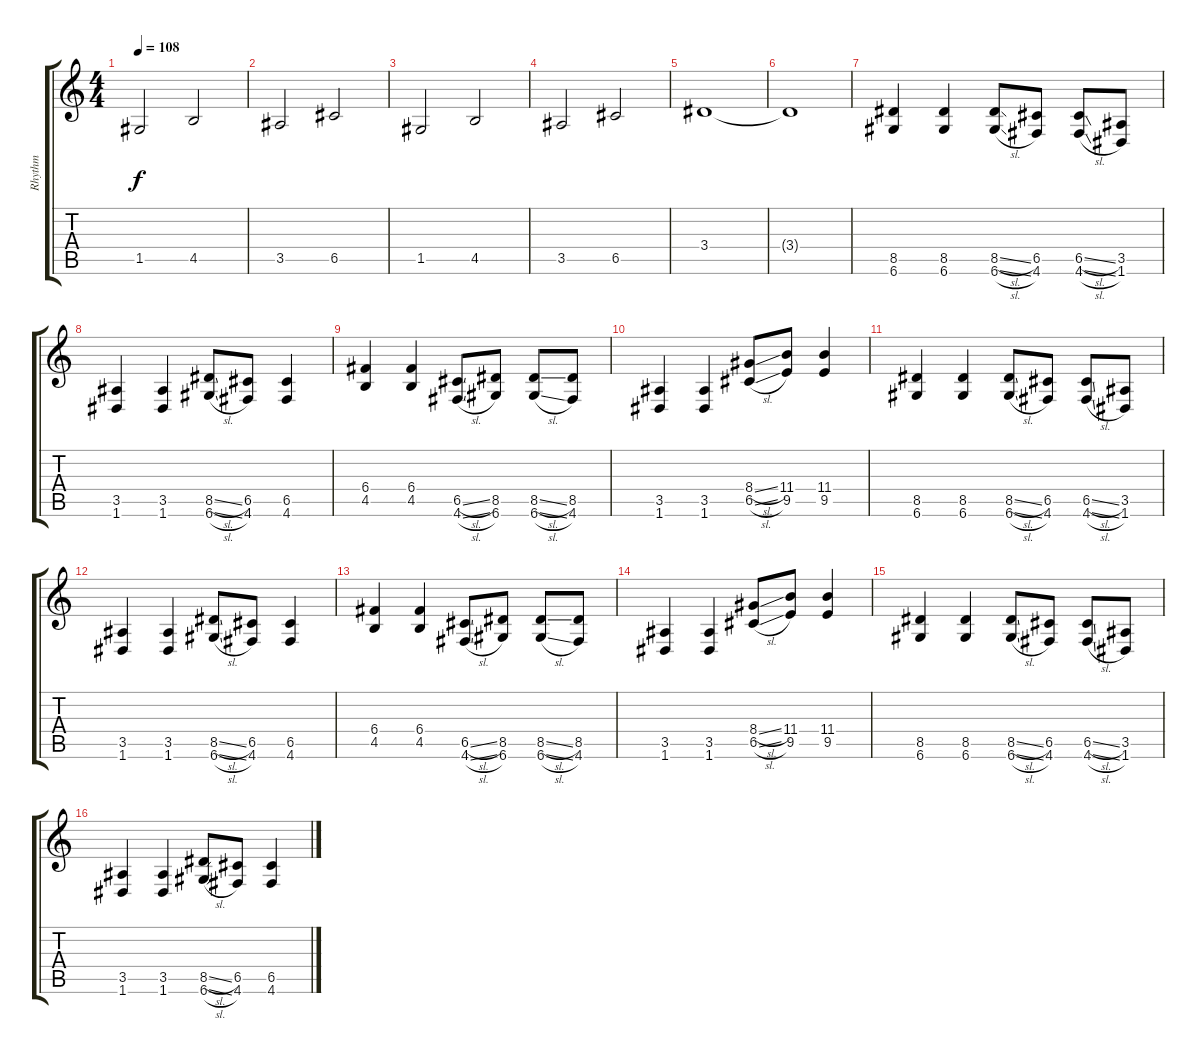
\track ("Rhythm" "Rhythm") {instrument distortionguitar}
\staff {score tabs}
\tuning (D4 A3 F3 C3 G2 D2) {hide}
\ts (4 4)
\tempo 108
\clef g2
\ks c
1.5.2{dy f} 4.5.2 |
3.5.2 6.5.2 |
1.5.2 4.5.2 |
3.5.2 6.5.2 |
3.4.1 |
3.4{t}.1 |
(8.5 6.6).4 (8.5 6.6).4 (8.5{sl} 6.6{sl}).8 (6.5 4.6).8 (6.5{sl} 4.6{sl}).8 (3.5 1.6).8 |
(3.5 1.6).4 (3.5 1.6).4 (8.5{sl} 6.6{sl}).8 (6.5 4.6).8 (6.5 4.6).4 |
(6.4 4.5).4 (6.4 4.5).4 (6.5{sl} 4.6{sl}).8 (8.5 6.6).8 (8.5{sl} 6.6{sl}).8 (8.5 4.6).8 |
(3.5 1.6).4 (3.5 1.6).4 (8.4{sl} 6.5{sl}).8 (11.4 9.5).8 (11.4 9.5).4 |
(8.5 6.6).4 (8.5 6.6).4 (8.5{sl} 6.6{sl}).8 (6.5 4.6).8 (6.5{sl} 4.6{sl}).8 (3.5 1.6).8 |
(3.5 1.6).4 (3.5 1.6).4 (8.5{sl} 6.6{sl}).8 (6.5 4.6).8 (6.5 4.6).4 |
(6.4 4.5).4 (6.4 4.5).4 (6.5{sl} 4.6{sl}).8 (8.5 6.6).8 (8.5{sl} 6.6{sl}).8 (8.5 4.6).8 |
(3.5 1.6).4 (3.5 1.6).4 (8.4{sl} 6.5{sl}).8 (11.4 9.5).8 (11.4 9.5).4 |
(8.5 6.6).4 (8.5 6.6).4 (8.5{sl} 6.6{sl}).8 (6.5 4.6).8 (6.5{sl} 4.6{sl}).8 (3.5 1.6).8 |
(3.5 1.6).4 (3.5 1.6).4 (8.5{sl} 6.6{sl}).8 (6.5 4.6).8 (6.5 4.6).4
